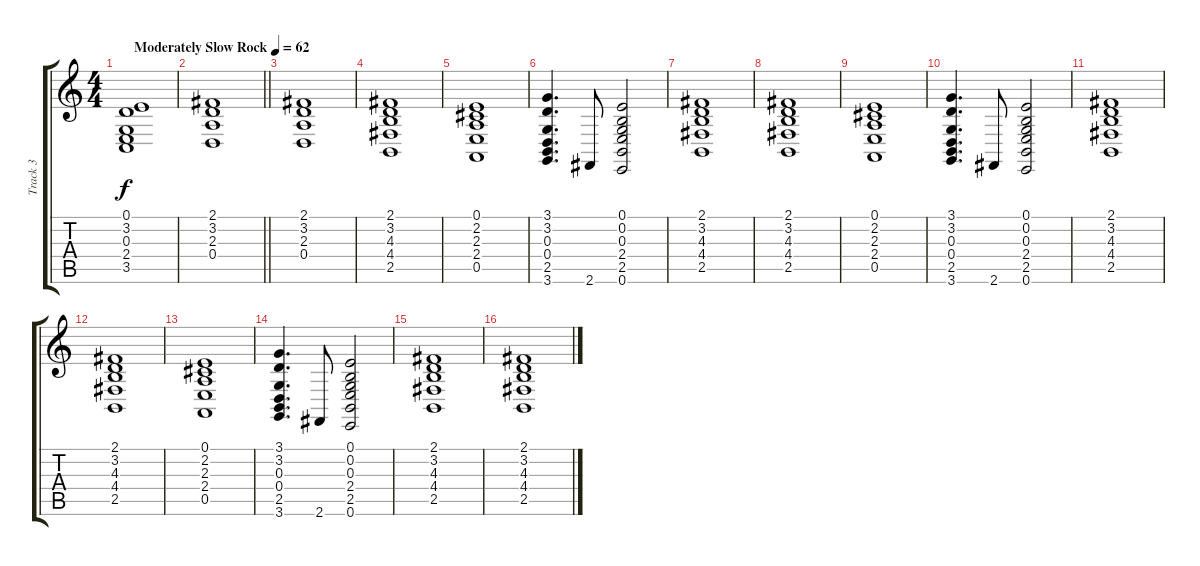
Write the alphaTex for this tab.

\track ("Track 3" "Track 3") {instrument synthstrings1}
\staff {score tabs}
\tuning (E4 B3 G3 D3 A2 E2) {hide}
\ts (4 4)
\tempo (62 "Moderately Slow Rock")
\clef g2
\ks c
(0.1 3.2 0.3 2.4 3.5).1{dy f instrument synthstrings1} |
\barLineRight lightlight
(2.1 3.2 2.3 0.4).1 |
(2.1 3.2 2.3 0.4).1 |
(2.1 3.2 4.3 4.4 2.5).1 |
(0.1 2.2 2.3 2.4 0.5).1 |
(3.1 3.2 0.3 0.4 2.5 3.6).4{d} 2.6.8 (0.1 0.2 0.3 2.4 2.5 0.6).2 |
(2.1 3.2 4.3 4.4 2.5).1 |
(2.1 3.2 4.3 4.4 2.5).1 |
(0.1 2.2 2.3 2.4 0.5).1 |
(3.1 3.2 0.3 0.4 2.5 3.6).4{d} 2.6.8 (0.1 0.2 0.3 2.4 2.5 0.6).2 |
(2.1 3.2 4.3 4.4 2.5).1 |
(2.1 3.2 4.3 4.4 2.5).1 |
(0.1 2.2 2.3 2.4 0.5).1 |
(3.1 3.2 0.3 0.4 2.5 3.6).4{d} 2.6.8 (0.1 0.2 0.3 2.4 2.5 0.6).2 |
(2.1 3.2 4.3 4.4 2.5).1 |
(2.1 3.2 4.3 4.4 2.5).1
